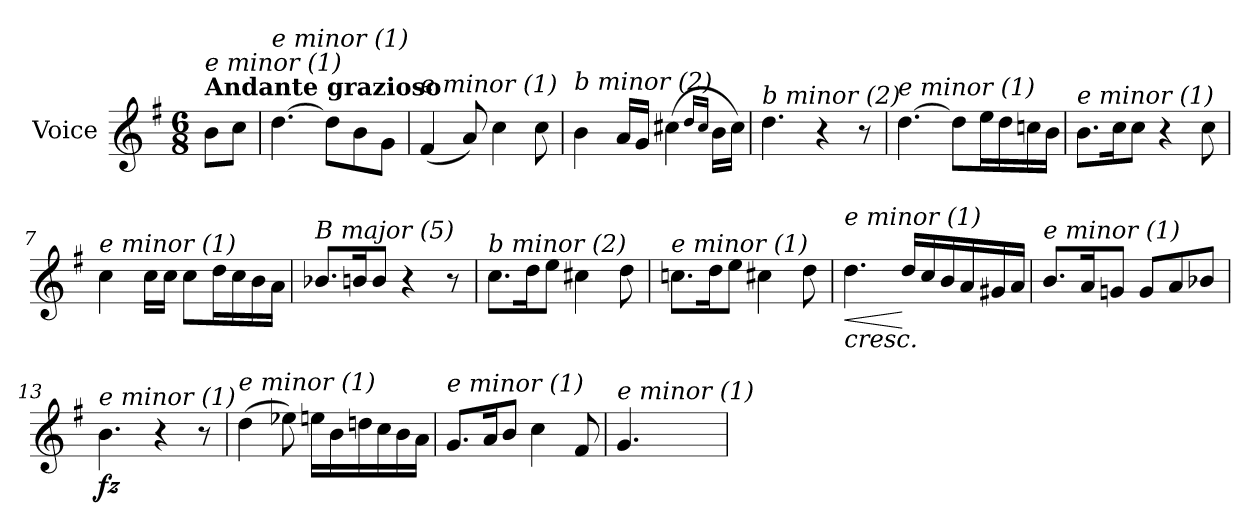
**kern	**dynam
*part1	*part1
*staff1	*staff1
*I"Voice	*
*I'V	*
*clefG2	*
*k[f#]	*
*M6/8	*
=	=
!LO:TX:a:B:t=Andante grazioso	!
!LO:TX:i:t=e minor (1)	!
8b\L	.
8cc\J	.
=1	=1
!LO:TX:i:t=e minor (1)	!
[4.dd\	.
8dd\L]	.
8b\	.
8g\J	.
=2	=2
!LO:TX:i:t=e minor (1)	!
(<4f#/	.
8a/)	.
4cc\	.
8cc\	.
=3	=3
!LO:TX:i:t=b minor (2)	!
4b\	.
16a/LL	.
16g/JJ	.
(>4cc#X\	.
16qdd/LL	.
16qcc#/JJ	.
16b\LL	.
16cc#\JJ)	.
=4	=4
!LO:TX:i:t=b minor (2)	!
4.dd\	.
4r	.
8r	.
!!LO:LB:g=z
=5	=5
!LO:TX:i:t=e minor (1)	!
[4.dd\	.
8dd\L]	.
16ee\L	.
16dd\	.
16ccn\	.
16b\JJ	.
=6	=6
!LO:TX:i:t=e minor (1)	!
8.b\L	.
16cc\K	.
8cc\J	.
4r	.
8cc\	.
=7	=7
!LO:TX:i:t=e minor (1)	!
4cc\	.
16cc\LL	.
16cc\JJ	.
8cc\L	.
16dd\L	.
16cc\	.
16b\	.
16a\JJ	.
=8	=8
!LO:TX:i:t=B major (5)	!
8.b-Xi/L	.
16b/K	.
8b/J	.
4r	.
8r	.
!!LO:LB:g=z
=9	=9
!LO:TX:i:t=b minor (2)	!
8.cc\L	.
16dd\K	.
8ee\J	.
4cc#X\	.
8dd\	.
=10	=10
!LO:TX:i:t=e minor (1)	!
8.ccn\L	.
16dd\K	.
8ee\J	.
4cc#X\	.
8dd\	.
=11	=11
!LO:TX:b:i:t=cresc.	!
!LO:TX:i:t=e minor (1)	!
!	!LO:HP:b
4.dd\	<
16dd/LL	[
16cc/	.
16b/	.
16a/	.
16g#Xj/	.
16a/JJ	.
=12	=12
!LO:TX:i:t=e minor (1)	!
8.b/L	.
16a/K	.
8gn/J	.
8g/L	.
8a/	.
8b-Xi/J	.
!!LO:LB:g=z
=13	=13
!LO:TX:i:t=e minor (1)	!
!	!LO:DY:b
4.b\	fz
4r	.
8r	.
=14	=14
!LO:TX:i:t=e minor (1)	!
(>4dd\	.
8ee-Xi\)	.
16ee\LL	.
16b\	.
16ddn\	.
16cc\	.
16b\	.
16a\JJ	.
=15	=15
!LO:TX:i:t=e minor (1)	!
8.g/L	.
16a/K	.
8b/J	.
4cc\	.
8f#/	.
=16	=16
!LO:TX:i:t=e minor (1)	!
4.g/	.
=	=
*-	*-
